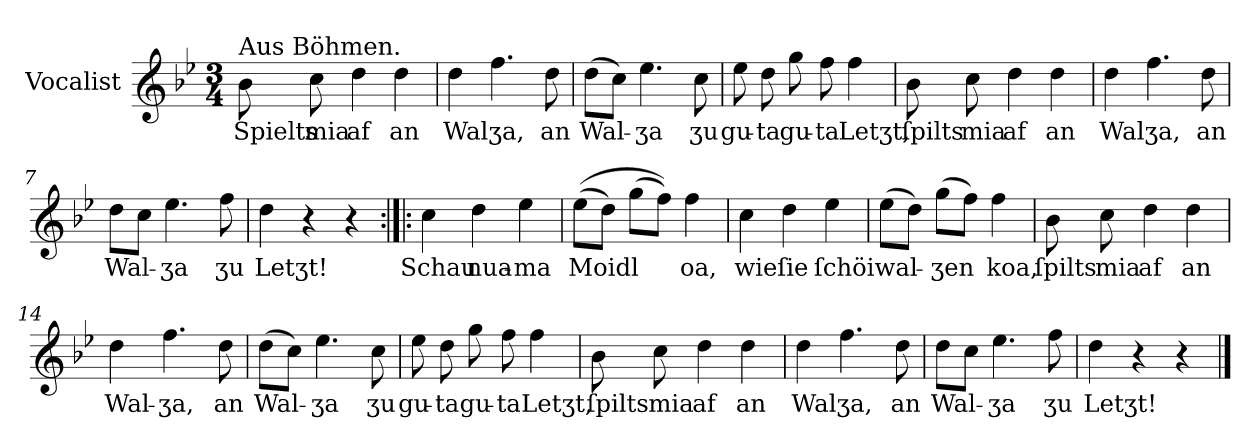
**kern	**text
*part1	*part1
*staff1	*staff1
*I"Vocalist	*
*k[b-e-]	*
*B-:	*
*M3/4	*
=1	=1
!LO:TX:a:t=Aus Böhmen.	!
8b-	Spielts
8cc	mia
4dd	af
4dd	an
=2	=2
4dd	Walʒa,
4.ff	.
8dd	an
=3	=3
(8ddL	Wal-
8ccJ)	.
4.ee-	-ʒa
8cc	ʒu
=4	=4
8ee-	gu-
8dd	-ta
8gg	gu-
8ff	-ta
4ff	Letʒt,
=5	=5
8b-	ſpilts
8cc	mia
4dd	af
4dd	an
=6	=6
4dd	Walʒa,
4.ff	.
8dd	an
=7	=7
8ddL	Wal-
8ccJ	.
4.ee-	-ʒa
8ff	ʒu
=8	=8
4dd	Letʒt!
4r	.
4r	.
=9:|!|:	=9:|!|:
4cc	Schau
4dd	nua-
4ee-	-ma
=10	=10
((8ee-L	Moidl
8ddJ)	.
(8ggL	.
8ffJ))	.
4ff	oa,
=11	=11
4cc	wie
4dd	ſie
4ee-	ſchöi
=12	=12
(8ee-L	wal-
8ddJ)	.
(8ggL	-ʒen
8ffJ)	.
4ff	koa,
=13	=13
8b-	ſpilts
8cc	mia
4dd	af
4dd	an
=14	=14
4dd	Wal-
4.ff	-ʒa,
8dd	an
=15	=15
(8ddL	Wal-
8ccJ)	.
4.ee-	-ʒa
8cc	ʒu
=16	=16
8ee-	gu-
8dd	-ta
8gg	gu-
8ff	-ta
4ff	Letʒt,
=17	=17
8b-	ſpilts
8cc	mia
4dd	af
4dd	an
=18	=18
4dd	Walʒa,
4.ff	.
8dd	an
=19	=19
8ddL	Wal-
8ccJ	.
4.ee-	-ʒa
8ff	ʒu
=20	=20
4dd	Letʒt!
4r	.
4r	.
==	==
*-	*-
